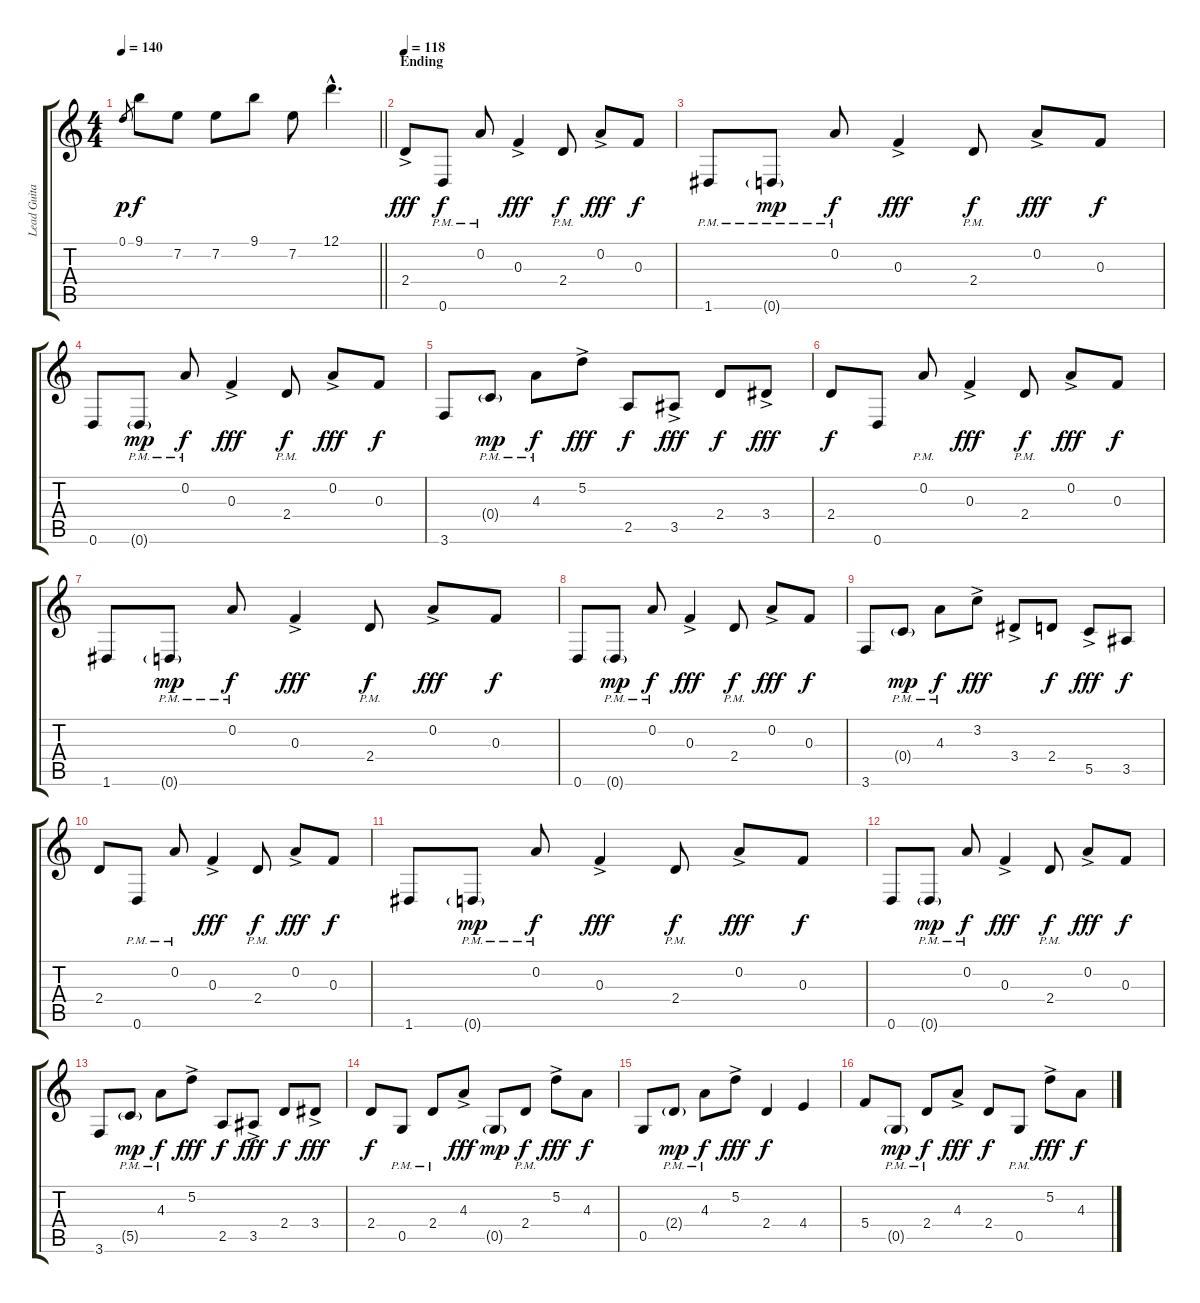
\track ("Lead Guitar (Sami)" "Lead Guita") {instrument distortionguitar}
\staff {score tabs}
\tuning (D4 A3 F3 C3 G2 D2) {hide}
\ts (4 4)
\tempo 140
\clef g2
\barLineRight lightlight
\ks c
0.1.8{gr dy p} 9.1.8{dy f} 7.2.8 7.2.8 9.1.8 7.2.8 12.1{hac}.4{d} |
\section ("" "Ending")
\tempo 118
2.4{ac}.8{dy fff volume 12 instrument electricguitarjazz} 0.6{pm}.8{dy f} 0.2{pm}.8 0.3{ac}.4{dy fff} 2.4{pm}.8{dy f} 0.2{ac}.8{dy fff} 0.3.8{dy f} |
1.6{pm}.8 0.6{g pm}.8{dy mp} 0.2{pm}.8{dy f} 0.3{ac}.4{dy fff} 2.4{pm}.8{dy f} 0.2{ac}.8{dy fff} 0.3.8{dy f} |
0.6.8 0.6{g pm}.8{dy mp} 0.2{pm}.8{dy f} 0.3{ac}.4{dy fff} 2.4{pm}.8{dy f} 0.2{ac}.8{dy fff} 0.3.8{dy f} |
3.6.8 0.4{g pm}.8{dy mp} 4.3{pm}.8{dy f} 5.2{ac}.8{dy fff} 2.5.8{dy f} 3.5{ac}.8{dy fff} 2.4.8{dy f} 3.4{ac}.8{dy fff} |
2.4.8{dy f} 0.6.8 0.2{pm}.8 0.3{ac}.4{dy fff} 2.4{pm}.8{dy f} 0.2{ac}.8{dy fff} 0.3.8{dy f} |
1.6.8 0.6{g pm}.8{dy mp} 0.2{pm}.8{dy f} 0.3{ac}.4{dy fff} 2.4{pm}.8{dy f} 0.2{ac}.8{dy fff} 0.3.8{dy f} |
0.6.8 0.6{g pm}.8{dy mp} 0.2{pm}.8{dy f} 0.3{ac}.4{dy fff} 2.4{pm}.8{dy f} 0.2{ac}.8{dy fff} 0.3.8{dy f} |
3.6.8 0.4{g pm}.8{dy mp} 4.3{pm}.8{dy f} 3.2{ac}.8{dy fff} 3.4{ac}.8 2.4.8{dy f} 5.5{ac}.8{dy fff} 3.5.8{dy f} |
2.4.8 0.6{pm}.8 0.2{pm}.8 0.3{ac}.4{dy fff} 2.4{pm}.8{dy f} 0.2{ac}.8{dy fff} 0.3.8{dy f} |
1.6.8 0.6{g pm}.8{dy mp} 0.2{pm}.8{dy f} 0.3{ac}.4{dy fff} 2.4{pm}.8{dy f} 0.2{ac}.8{dy fff} 0.3.8{dy f} |
0.6.8 0.6{g pm}.8{dy mp} 0.2{pm}.8{dy f} 0.3{ac}.4{dy fff} 2.4{pm}.8{dy f} 0.2{ac}.8{dy fff} 0.3.8{dy f} |
3.6.8 5.5{g pm}.8{dy mp} 4.3{pm}.8{dy f} 5.2{ac}.8{dy fff} 2.5.8{dy f} 3.5{ac}.8{dy fff} 2.4.8{dy f} 3.4{ac}.8{dy fff} |
2.4.8{dy f} 0.5{pm}.8 2.4{pm}.8 4.3{ac}.8{dy fff} 0.5{g}.8{dy mp} 2.4{pm}.8{dy f} 5.2{ac}.8{dy fff} 4.3.8{dy f} |
0.5.8 2.4{g pm}.8{dy mp} 4.3{pm}.8{dy f} 5.2{ac}.8{dy fff} 2.4.4{dy f} 4.4.4 |
5.4.8 0.5{g pm}.8{dy mp} 2.4{pm}.8{dy f} 4.3{ac}.8{dy fff} 2.4.8{dy f} 0.5{pm}.8 5.2{ac}.8{dy fff} 4.3.8{dy f}
